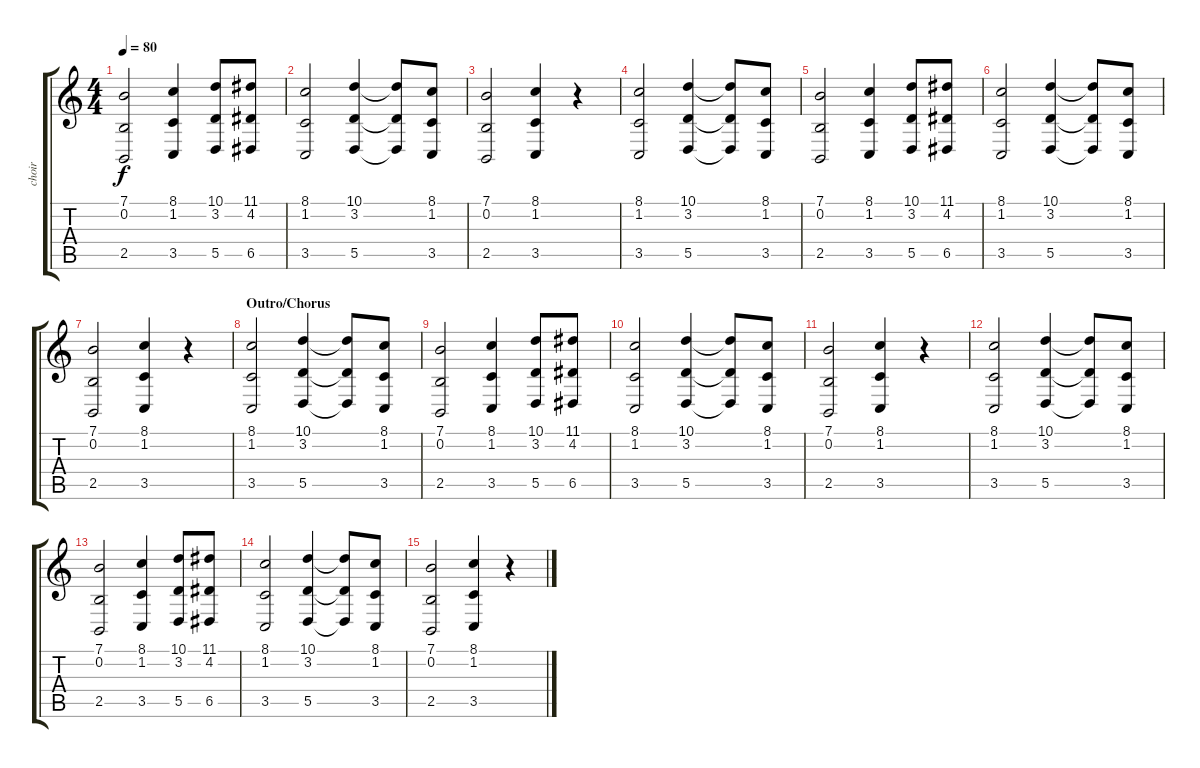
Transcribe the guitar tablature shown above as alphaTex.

\track ("choir" "choir") {instrument choiraahs}
\staff {score tabs}
\tuning (E4 B3 G3 D3 A2 E2) {hide}
\ts (4 4)
\tempo 80
\clef g2
\ks c
(7.1 0.2 2.5).2{dy f} (8.1 1.2 3.5).4 (10.1 3.2 5.5).8 (11.1 4.2 6.5).8 |
(8.1 1.2 3.5).2 (10.1 3.2 5.5).4 (10.1{t} 3.2{t} 5.5{t}).8 (8.1 1.2 3.5).8 |
(7.1 0.2 2.5).2 (8.1 1.2 3.5).4 r.4 |
(8.1 1.2 3.5).2 (10.1 3.2 5.5).4 (10.1{t} 3.2{t} 5.5{t}).8 (8.1 1.2 3.5).8 |
(7.1 0.2 2.5).2 (8.1 1.2 3.5).4 (10.1 3.2 5.5).8 (11.1 4.2 6.5).8 |
(8.1 1.2 3.5).2 (10.1 3.2 5.5).4 (10.1{t} 3.2{t} 5.5{t}).8 (8.1 1.2 3.5).8 |
(7.1 0.2 2.5).2 (8.1 1.2 3.5).4 r.4 |
\section ("" "Outro/Chorus")
(8.1 1.2 3.5).2 (10.1 3.2 5.5).4 (10.1{t} 3.2{t} 5.5{t}).8 (8.1 1.2 3.5).8 |
(7.1 0.2 2.5).2 (8.1 1.2 3.5).4 (10.1 3.2 5.5).8 (11.1 4.2 6.5).8 |
(8.1 1.2 3.5).2 (10.1 3.2 5.5).4 (10.1{t} 3.2{t} 5.5{t}).8 (8.1 1.2 3.5).8 |
(7.1 0.2 2.5).2 (8.1 1.2 3.5).4 r.4 |
(8.1 1.2 3.5).2 (10.1 3.2 5.5).4 (10.1{t} 3.2{t} 5.5{t}).8 (8.1 1.2 3.5).8 |
(7.1 0.2 2.5).2 (8.1 1.2 3.5).4 (10.1 3.2 5.5).8 (11.1 4.2 6.5).8 |
(8.1 1.2 3.5).2 (10.1 3.2 5.5).4 (10.1{t} 3.2{t} 5.5{t}).8 (8.1 1.2 3.5).8 |
(7.1 0.2 2.5).2 (8.1 1.2 3.5).4 r.4
